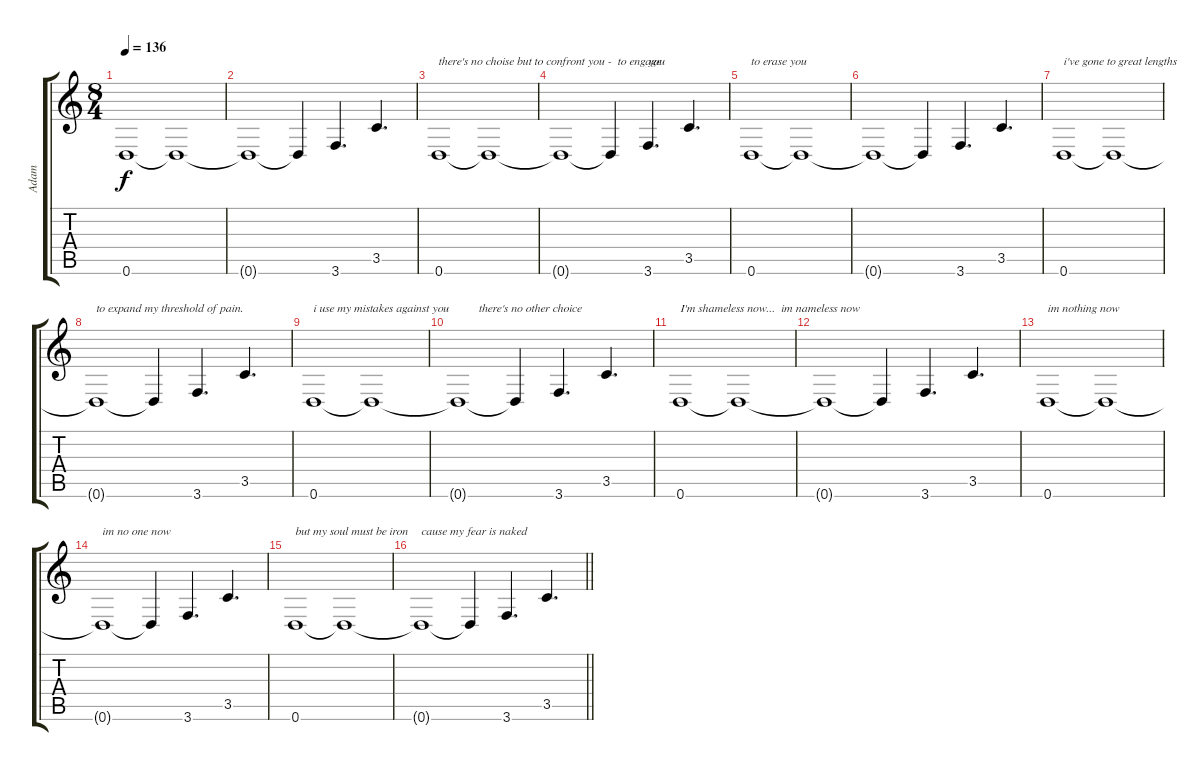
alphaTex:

\track ("Adam " "Adam ") {instrument overdrivenguitar}
\staff {score tabs}
\tuning (E4 B3 G3 D3 A2 D2) {hide}
\ts (8 4)
\tempo 136
\clef g2
\ks c
0.6.1{dy f} 0.6{t}.1 |
0.6{t}.1 0.6{t}.4 3.6.4{d} 3.5.4{d} |
0.6.1{txt "there's no choise but to confront you -  to engage"} 0.6{t}.1 |
0.6{t}.1 0.6{t}.4 3.6.4{d txt "you"} 3.5.4{d} |
0.6.1{txt "to erase you"} 0.6{t}.1 |
0.6{t}.1 0.6{t}.4 3.6.4{d} 3.5.4{d} |
0.6.1{txt "i've gone to great lengths"} 0.6{t}.1 |
0.6{t}.1{txt "to expand my threshold of pain."} 0.6{t}.4 3.6.4{d} 3.5.4{d} |
0.6.1{txt "i use my mistakes against you"} 0.6{t}.1 |
0.6{t}.1{txt "       there's no other choice"} 0.6{t}.4 3.6.4{d} 3.5.4{d} |
0.6.1{txt "I'm shameless now...  im nameless now"} 0.6{t}.1 |
0.6{t}.1 0.6{t}.4 3.6.4{d} 3.5.4{d} |
0.6.1{txt "im nothing now"} 0.6{t}.1 |
0.6{t}.1{txt "im no one now"} 0.6{t}.4 3.6.4{d} 3.5.4{d} |
0.6.1{txt "but my soul must be iron"} 0.6{t}.1 |
\barLineRight lightlight
0.6{t}.1{txt "cause my fear is naked"} 0.6{t}.4 3.6.4{d} 3.5.4{d}
